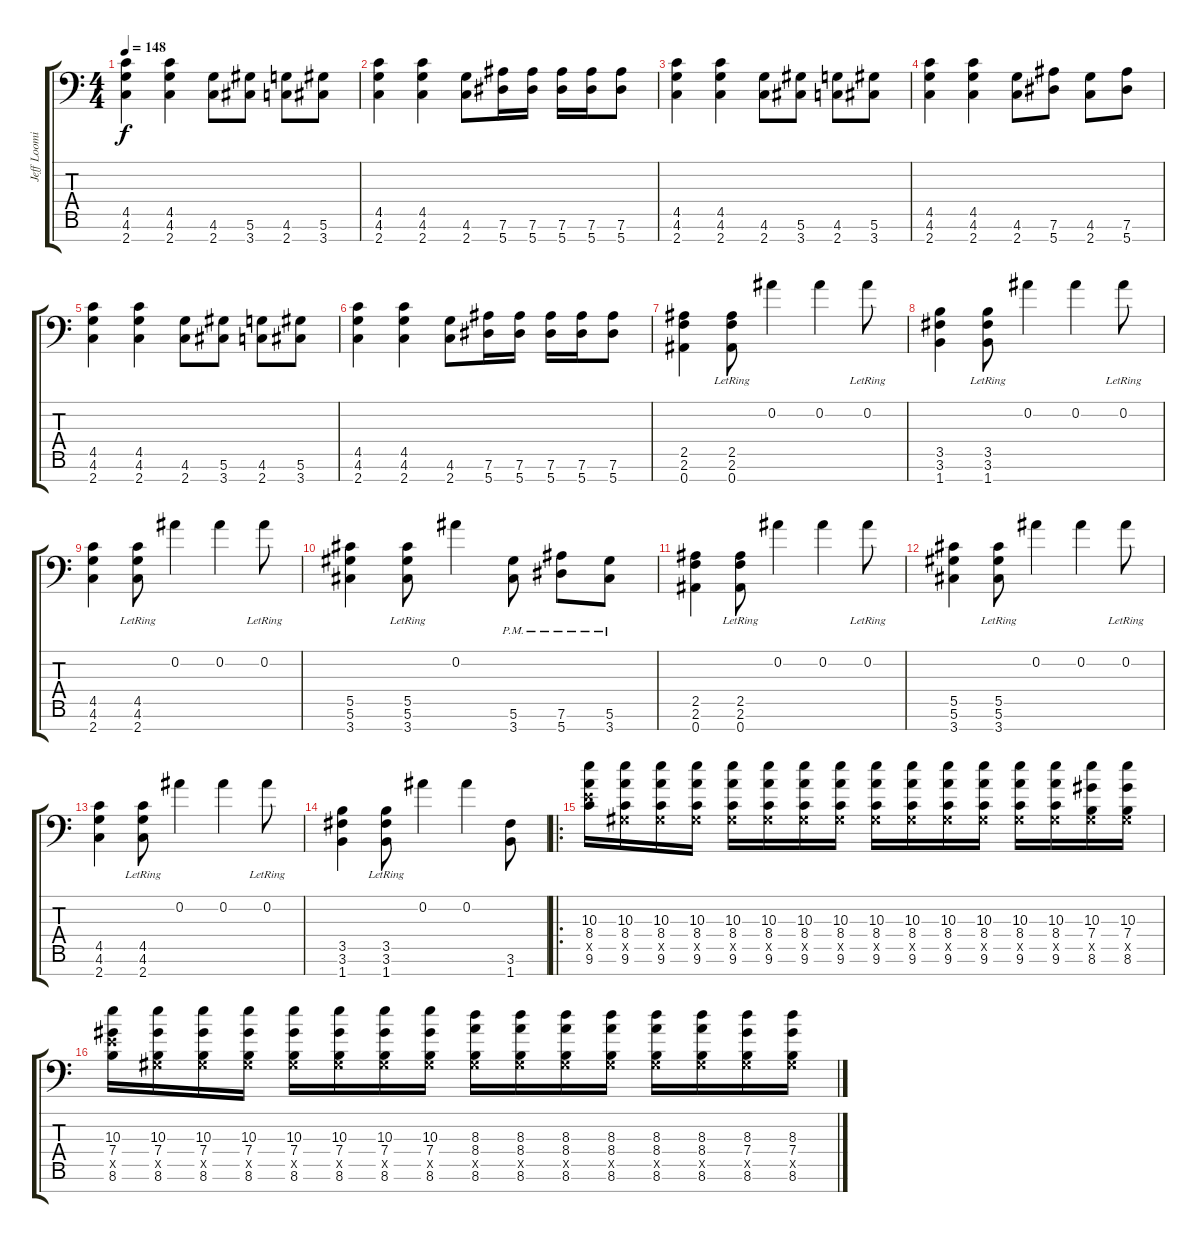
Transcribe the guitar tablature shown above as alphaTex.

\track ("Jeff Loomis" "Jeff Loomi") {instrument distortionguitar}
\staff {score tabs}
\tuning (Eb4 Bb3 Gb3 Db3 Ab2 Eb2 Bb1) {hide}
\ts (4 4)
\tempo 148
\clef f4
\ks c
(4.5 4.6 2.7).4{dy f} (4.5 4.6 2.7).4 (4.6 2.7).8 (5.6 3.7).8 (4.6 2.7).8 (5.6 3.7).8 |
(4.5 4.6 2.7).4 (4.5 4.6 2.7).4 (4.6 2.7).8 (7.6 5.7).16 (7.6 5.7).16 (7.6 5.7).16 (7.6 5.7).16 (7.6 5.7).8 |
(4.5 4.6 2.7).4 (4.5 4.6 2.7).4 (4.6 2.7).8 (5.6 3.7).8 (4.6 2.7).8 (5.6 3.7).8 |
(4.5 4.6 2.7).4 (4.5 4.6 2.7).4 (4.6 2.7).8 (7.6 5.7).8 (4.6 2.7).8 (7.6 5.7).8 |
(4.5 4.6 2.7).4 (4.5 4.6 2.7).4 (4.6 2.7).8 (5.6 3.7).8 (4.6 2.7).8 (5.6 3.7).8 |
(4.5 4.6 2.7).4 (4.5 4.6 2.7).4 (4.6 2.7).8 (7.6 5.7).16 (7.6 5.7).16 (7.6 5.7).16 (7.6 5.7).16 (7.6 5.7).8 |
(2.5 2.6 0.7).4 (2.5{lr} 2.6{lr} 0.7{lr}).8 0.2.4 0.2.4 0.2{lr}.8 |
(3.5 3.6 1.7).4 (3.5{lr} 3.6{lr} 1.7{lr}).8 0.2.4 0.2.4 0.2{lr}.8 |
(4.5 4.6 2.7).4 (4.5{lr} 4.6{lr} 2.7{lr}).8 0.2.4 0.2.4 0.2{lr}.8 |
(5.5 5.6 3.7).4 (5.5{lr} 5.6{lr} 3.7{lr}).8 0.2.4 (5.6{pm} 3.7{pm}).8 (7.6{pm} 5.7{pm}).8 (5.6{pm} 3.7{pm}).8 |
(2.5 2.6 0.7).4 (2.5{lr} 2.6{lr} 0.7{lr}).8 0.2.4 0.2.4 0.2{lr}.8 |
(5.5 5.6 3.7).4 (5.5{lr} 5.6{lr} 3.7{lr}).8 0.2.4 0.2.4 0.2{lr}.8 |
(4.5 4.6 2.7).4 (4.5{lr} 4.6{lr} 2.7{lr}).8 0.2.4 0.2.4 0.2{lr}.8 |
(3.5 3.6 1.7).4 (3.5{lr} 3.6{lr} 1.7{lr}).8 0.2.4 0.2.4 (3.6 1.7).8 |
\ro
(10.3 8.4 8.5{x} 9.6).16 (10.3 8.4 0.5{x} 9.6).16 (10.3 8.4 0.5{x} 9.6).16 (10.3 8.4 0.5{x} 9.6).16 (10.3 8.4 0.5{x} 9.6).16 (10.3 8.4 0.5{x} 9.6).16 (10.3 8.4 0.5{x} 9.6).16 (10.3 8.4 0.5{x} 9.6).16 (10.3 8.4 0.5{x} 9.6).16 (10.3 8.4 0.5{x} 9.6).16 (10.3 8.4 0.5{x} 9.6).16 (10.3 8.4 0.5{x} 9.6).16 (10.3 8.4 0.5{x} 9.6).16 (10.3 8.4 0.5{x} 9.6).16 (10.3 7.4 0.5{x} 8.6).16 (10.3 7.4 0.5{x} 8.6).16 |
(10.3 7.4 8.5{x} 8.6).16 (10.3 7.4 0.5{x} 8.6).16 (10.3 7.4 0.5{x} 8.6).16 (10.3 7.4 0.5{x} 8.6).16 (10.3 7.4 0.5{x} 8.6).16 (10.3 7.4 0.5{x} 8.6).16 (10.3 7.4 0.5{x} 8.6).16 (10.3 7.4 0.5{x} 8.6).16 (8.3 8.4 0.5{x} 8.6).16 (8.3 8.4 0.5{x} 8.6).16 (8.3 8.4 0.5{x} 8.6).16 (8.3 8.4 0.5{x} 8.6).16 (8.3 8.4 0.5{x} 8.6).16 (8.3 8.4 0.5{x} 8.6).16 (8.3 7.4 0.5{x} 8.6).16 (8.3 7.4 0.5{x} 8.6).16
